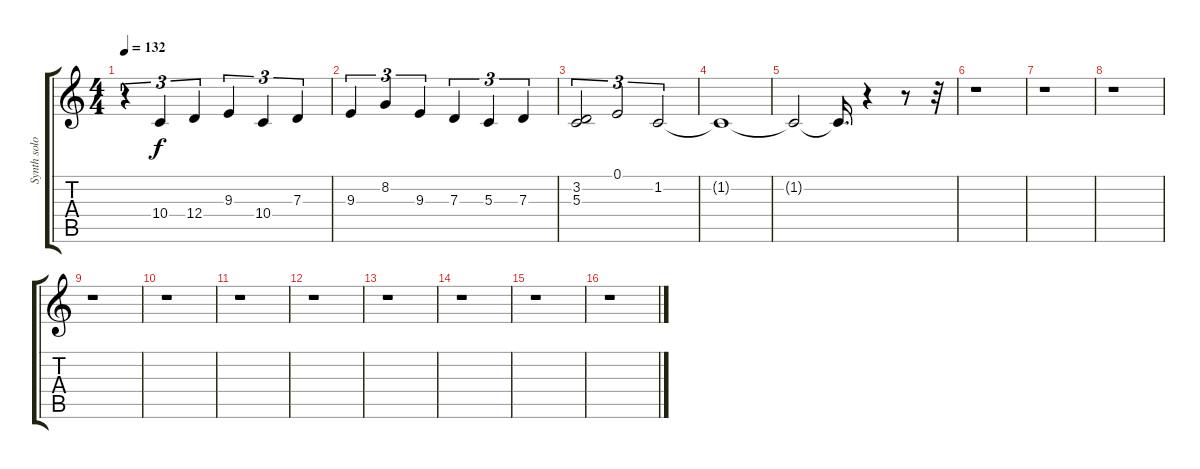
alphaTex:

\track ("Synth solo" "Synth solo") {instrument lead8bassandlead}
\staff {score tabs}
\tuning (E4 B3 G3 D3 A2 E2) {hide}
\ts (4 4)
\tempo 132
\clef g2
\ks c
r.4{tu (3 2) dy f} 10.4.4{tu (3 2) balance 8} 12.4.4{tu (3 2)} 9.3.4{tu (3 2)} 10.4.4{tu (3 2)} 7.3.4{tu (3 2)} |
9.3.4{tu (3 2)} 8.2.4{tu (3 2)} 9.3.4{tu (3 2)} 7.3.4{tu (3 2)} 5.3.4{tu (3 2)} 7.3.4{tu (3 2)} |
(3.2 5.3).2{tu (3 2)} 0.1.2{tu (3 2)} 1.2.2{tu (3 2)} |
1.2{t}.1 |
1.2{t}.2 1.2{t}.16{d} r.4 r.8 r.32 |
r.1 |
r.1 |
r.1 |
r.1 |
r.1 |
r.1 |
r.1 |
r.1 |
r.1 |
r.1 |
r.1
